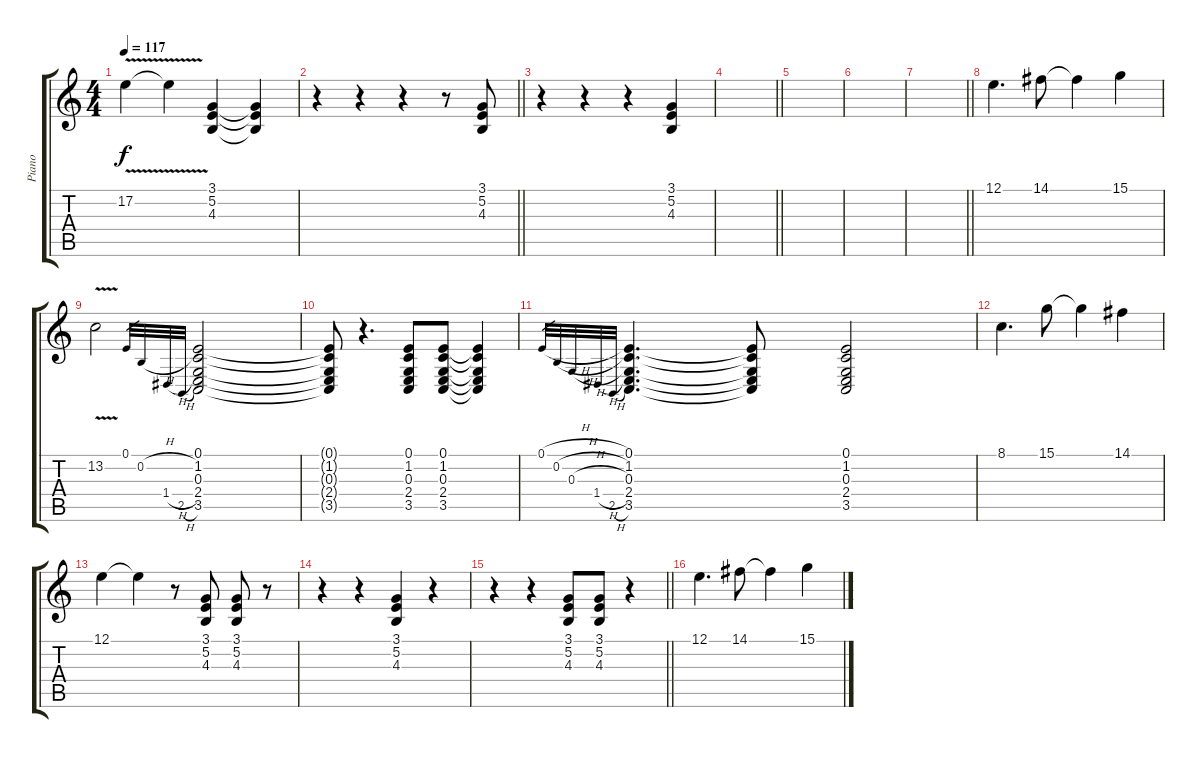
\track ("Piano" "Piano") {instrument electricgrandpiano}
\staff {score tabs}
\tuning (E4 B3 G3 D3 A2 E2) {hide}
\ts (4 4)
\tempo 117
\clef g2
\ks c
17.2{v}.4{dy f} 17.2{t}.4 (3.1 5.2 4.3).4{volume 8 instrument electricgrandpiano} (3.1{t} 5.2{t} 4.3{t}).4 |
\barLineRight lightlight
r.4 r.4 r.4 r.8 (3.1 5.2 4.3).8 |
r.4 r.4 r.4 (3.1 5.2 4.3).4 |
\barLineRight lightlight
|
|
|
\barLineRight lightlight
|
12.1.4{d volume 10 instrument violin} 14.1.8 14.1{t}.4 15.1.4 |
13.2{v}.2 0.1.32{gr} 0.2{h}.32{gr} 1.4{h}.32{gr} 2.5{h}.32{gr} (0.1 1.2 0.3 2.4 3.5).2{volume 8 instrument electricgrandpiano} |
(0.1{t} 1.2{t} 0.3{t} 2.4{t} 3.5{t}).8 r.4{d} (0.1 1.2 0.3 2.4 3.5).8 (0.1 1.2 0.3 2.4 3.5).8 (0.1{t} 1.2{t} 0.3{t} 2.4{t} 3.5{t}).4 |
0.1{h}.32{gr} 0.2{h}.32{gr} 0.3{h}.32{gr} 1.4{h}.32{gr} 2.5{h}.32{gr} (0.1 1.2 0.3 2.4 3.5).4{d} (0.1{t} 1.2{t} 0.3{t} 2.4{t} 3.5{t}).8 (0.1 1.2 0.3 2.4 3.5).2 |
8.1.4{d volume 10 instrument violin} 15.1.8 15.1{t}.4 14.1.4 |
12.1.4 12.1{t}.4 r.8 (3.1 5.2 4.3).8{volume 8 instrument electricgrandpiano} (3.1 5.2 4.3).8 r.8 |
r.4{volume 8 instrument electricgrandpiano} r.4 (3.1 5.2 4.3).4 r.4 |
\barLineRight lightlight
r.4 r.4 (3.1 5.2 4.3).8 (3.1 5.2 4.3).8 r.4 |
12.1.4{d volume 10 instrument violin} 14.1.8 14.1{t}.4 15.1.4
